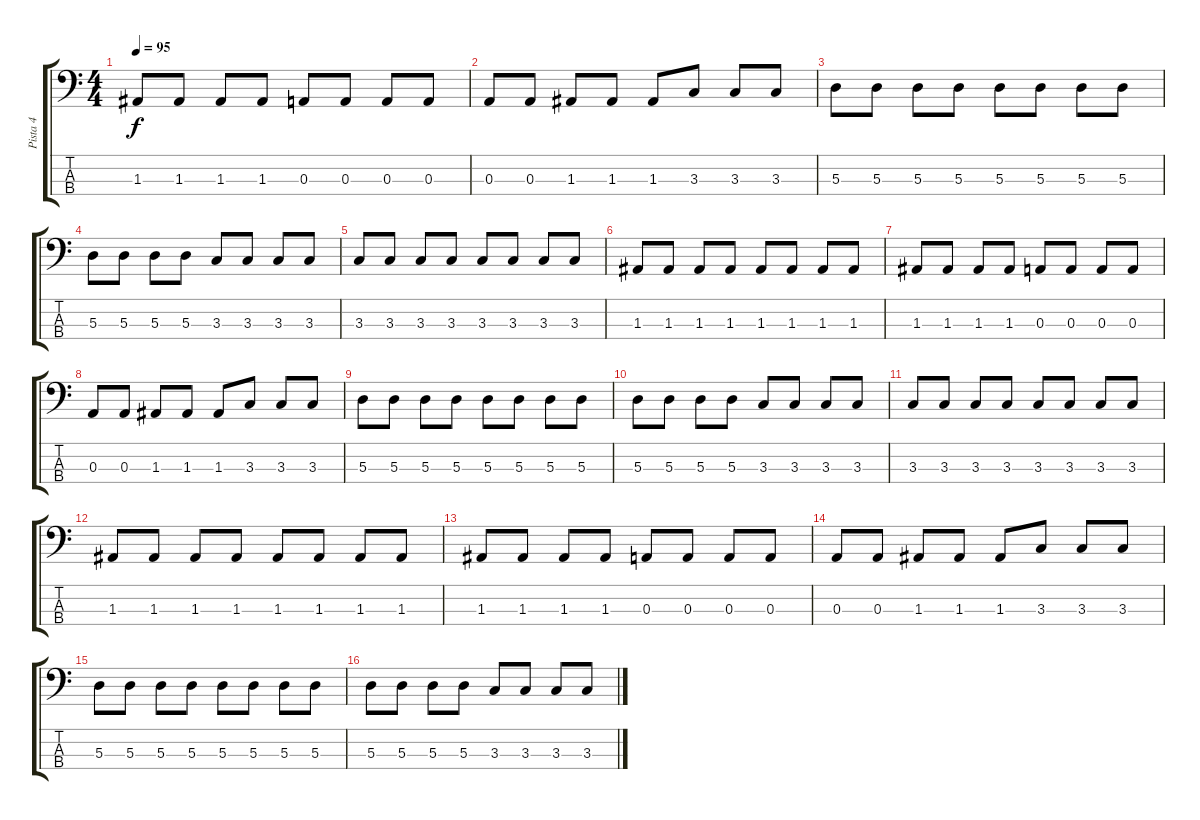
\track ("Pista 4" "Pista 4") {instrument electricbassfinger}
\staff {score tabs}
\tuning (G2 D2 A1 E1) {hide}
\ts (4 4)
\tempo 95
\clef f4
\ks c
1.3.8{dy f} 1.3.8 1.3.8 1.3.8 0.3.8 0.3.8 0.3.8 0.3.8 |
0.3.8 0.3.8 1.3.8 1.3.8 1.3.8 3.3.8 3.3.8 3.3.8 |
5.3.8 5.3.8 5.3.8 5.3.8 5.3.8 5.3.8 5.3.8 5.3.8 |
5.3.8 5.3.8 5.3.8 5.3.8 3.3.8 3.3.8 3.3.8 3.3.8 |
3.3.8 3.3.8 3.3.8 3.3.8 3.3.8 3.3.8 3.3.8 3.3.8 |
1.3.8 1.3.8 1.3.8 1.3.8 1.3.8 1.3.8 1.3.8 1.3.8 |
1.3.8 1.3.8 1.3.8 1.3.8 0.3.8 0.3.8 0.3.8 0.3.8 |
0.3.8 0.3.8 1.3.8 1.3.8 1.3.8 3.3.8 3.3.8 3.3.8 |
5.3.8 5.3.8 5.3.8 5.3.8 5.3.8 5.3.8 5.3.8 5.3.8 |
5.3.8 5.3.8 5.3.8 5.3.8 3.3.8 3.3.8 3.3.8 3.3.8 |
3.3.8 3.3.8 3.3.8 3.3.8 3.3.8 3.3.8 3.3.8 3.3.8 |
1.3.8 1.3.8 1.3.8 1.3.8 1.3.8 1.3.8 1.3.8 1.3.8 |
1.3.8 1.3.8 1.3.8 1.3.8 0.3.8 0.3.8 0.3.8 0.3.8 |
0.3.8 0.3.8 1.3.8 1.3.8 1.3.8 3.3.8 3.3.8 3.3.8 |
5.3.8 5.3.8 5.3.8 5.3.8 5.3.8 5.3.8 5.3.8 5.3.8 |
5.3.8 5.3.8 5.3.8 5.3.8 3.3.8 3.3.8 3.3.8 3.3.8
